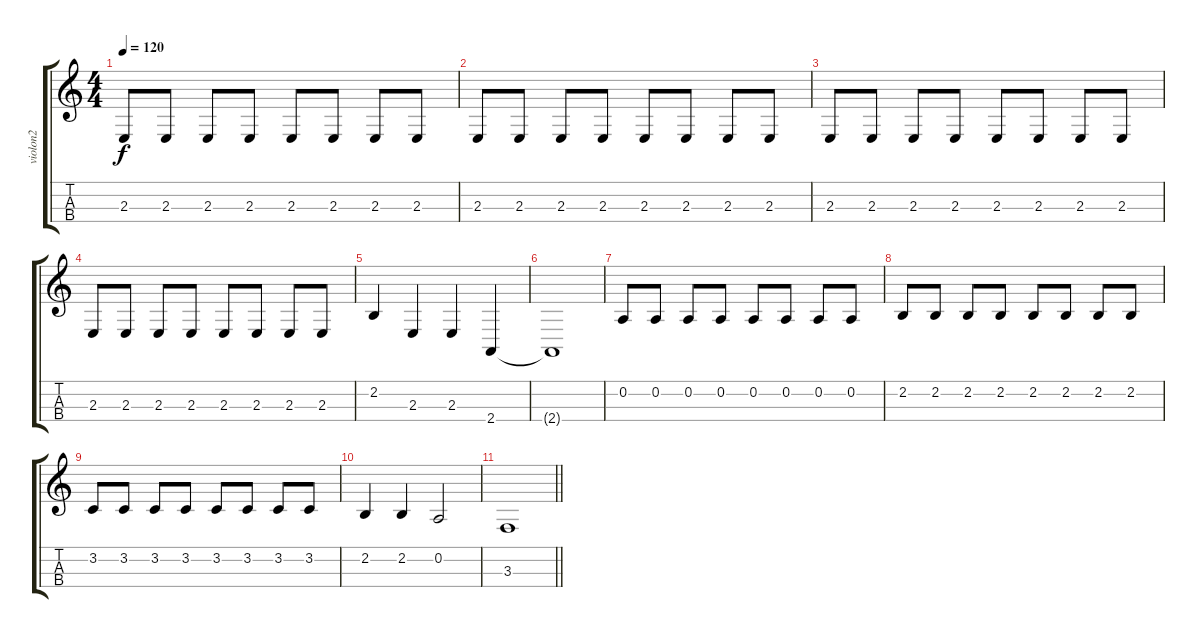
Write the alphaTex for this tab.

\track ("violon2" "violon2") {instrument stringensemble1}
\staff {score tabs}
\tuning (E4 A3 D3 G2) {hide}
\ts (4 4)
\tempo 120
\clef g2
\ks c
2.3.8{dy f} 2.3.8 2.3.8 2.3.8 2.3.8 2.3.8 2.3.8 2.3.8 |
2.3.8 2.3.8 2.3.8 2.3.8 2.3.8 2.3.8 2.3.8 2.3.8 |
2.3.8 2.3.8 2.3.8 2.3.8 2.3.8 2.3.8 2.3.8 2.3.8 |
2.3.8 2.3.8 2.3.8 2.3.8 2.3.8 2.3.8 2.3.8 2.3.8 |
2.2.4 2.3.4 2.3.4 2.4.4 |
2.4{t}.1 |
0.2.8 0.2.8 0.2.8 0.2.8 0.2.8 0.2.8 0.2.8 0.2.8 |
2.2.8 2.2.8 2.2.8 2.2.8 2.2.8 2.2.8 2.2.8 2.2.8 |
3.2.8 3.2.8 3.2.8 3.2.8 3.2.8 3.2.8 3.2.8 3.2.8 |
2.2.4 2.2.4 0.2.2 |
\barLineRight lightlight
3.3.1
